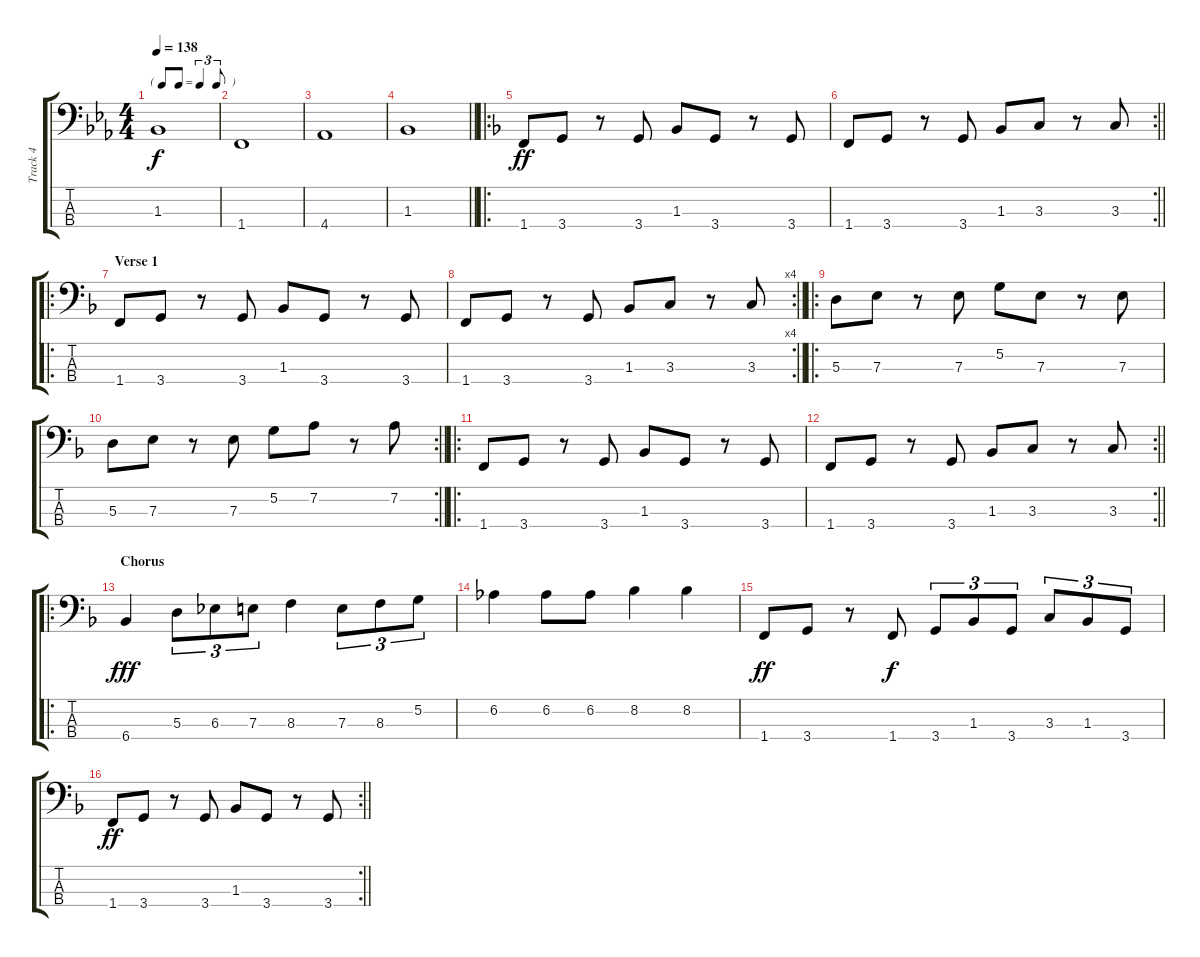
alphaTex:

\track ("Track 4" "Track 4") {instrument electricbassfinger}
\staff {score tabs}
\tuning (G2 D2 A1 E1) {hide}
\ts (4 4)
\tf triplet8th
\tempo 138
\clef f4
\ks eb
1.3.1{dy f instrument electricbassfinger} |
1.4.1 |
4.4.1 |
\barLineRight lightlight
1.3.1 |
\ro
\ks f
1.4.8{dy ff} 3.4.8 r.8 3.4.8 1.3.8 3.4.8 r.8 3.4.8 |
\rc 2
\barLineRight lightlight
1.4.8 3.4.8 r.8 3.4.8 1.3.8 3.3.8 r.8 3.3.8 |
\ro
\section ("" "Verse 1")
1.4.8 3.4.8 r.8 3.4.8 1.3.8 3.4.8 r.8 3.4.8 |
\rc 4
\barLineRight lightlight
1.4.8 3.4.8 r.8 3.4.8 1.3.8 3.3.8 r.8 3.3.8 |
\ro
5.3.8 7.3.8 r.8 7.3.8 5.2.8 7.3.8 r.8 7.3.8 |
\rc 2
\barLineRight lightlight
5.3.8 7.3.8 r.8 7.3.8 5.2.8 7.2.8 r.8 7.2.8 |
\ro
1.4.8 3.4.8 r.8 3.4.8 1.3.8 3.4.8 r.8 3.4.8 |
\rc 2
\barLineRight lightlight
1.4.8 3.4.8 r.8 3.4.8 1.3.8 3.3.8 r.8 3.3.8 |
\ro
\section ("" "Chorus")
6.4.4{dy fff} 5.3.8{tu (3 2)} 6.3.8{tu (3 2)} 7.3.8{tu (3 2)} 8.3.4 7.3.8{tu (3 2)} 8.3.8{tu (3 2)} 5.2.8{tu (3 2)} |
6.2.4 6.2.8 6.2.8 8.2.4 8.2.4 |
1.4.8{dy ff} 3.4.8 r.8 1.4.8{dy f} 3.4.8{tu (3 2)} 1.3.8{tu (3 2)} 3.4.8{tu (3 2)} 3.3.8{tu (3 2)} 1.3.8{tu (3 2)} 3.4.8{tu (3 2)} |
\rc 2
\barLineRight lightlight
1.4.8{dy ff} 3.4.8 r.8 3.4.8 1.3.8 3.4.8 r.8 3.4.8
